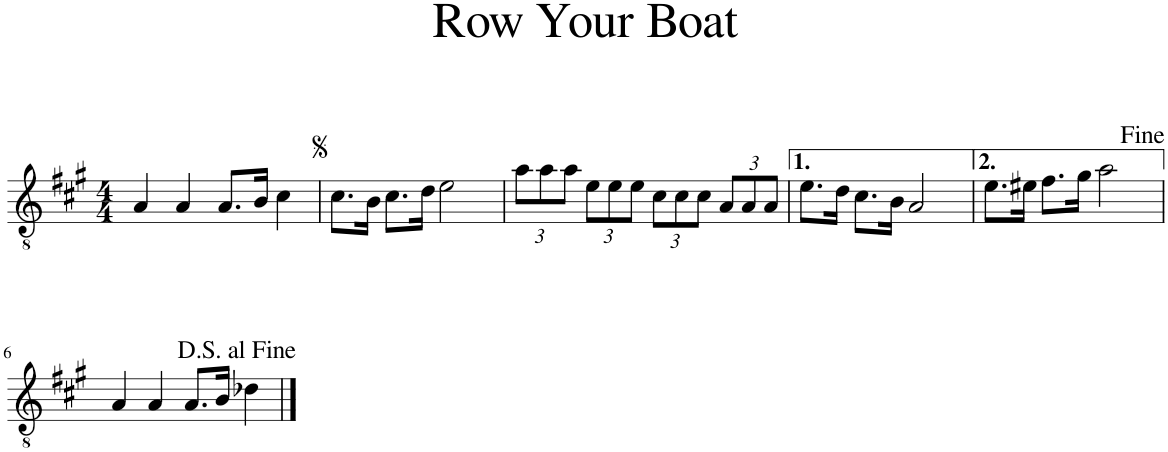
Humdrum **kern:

**kern
*part1
*staff1
*I"Classical Guitar
*I'Guit.
*clefGv2
*k[f#c#g#]
*M4/4
=1
4A/
4A/
8.A/L
16B/Jk
4c#\
=2
8.c#\L
16B\Jk
8.c#\L
16d\Jk
2e\
=3
*Xbrackettup
12a\L
12a\
12a\J
12e\L
12e\
12e\J
12c#\L
12c#\
12c#\J
12A/L
12A/
12A/J
=4
8.e\L
16d\Jk
8.c#\L
16B\Jk
2A/
=5
8.e\L
16e#X\Jk
8.f#\L
16g#\Jk
2a\
!!LO:LB:g=z
=6
4A/
4A/
8.A/L
16B/Jk
4d-X\
==
*-
